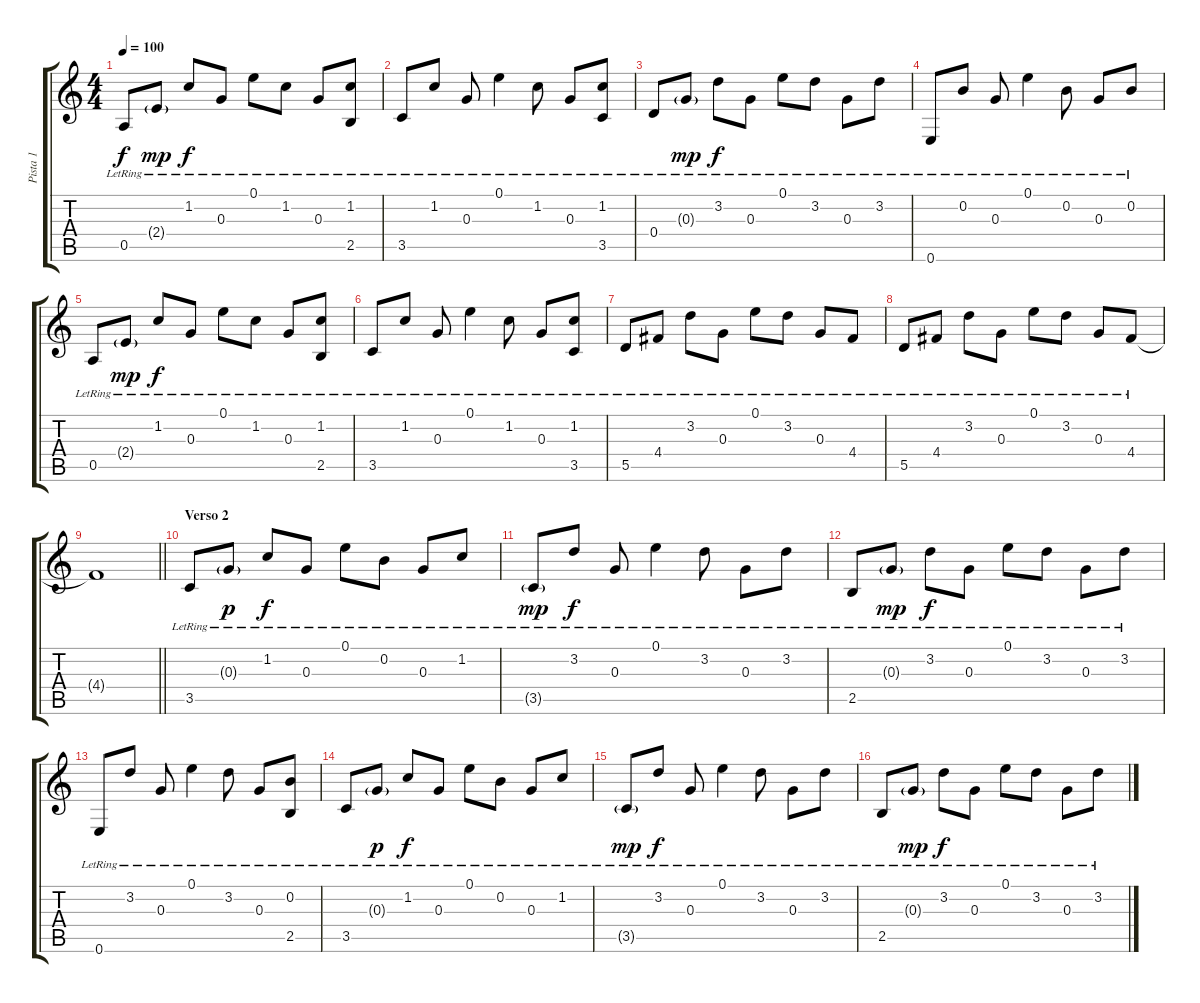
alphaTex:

\track ("Pista 1" "Pista 1") {instrument acousticguitarsteel}
\staff {score tabs}
\tuning (E4 B3 G3 D3 A2 E2) {hide}
\ts (4 4)
\tempo 100
\clef g2
\ks c
0.5{lr}.8{dy f} 2.4{g lr}.8{dy mp} 1.2{lr}.8{dy f} 0.3{lr}.8 0.1{lr}.8 1.2{lr}.8 0.3{lr}.8 (1.2{lr} 2.5).8 |
3.5{lr}.8 1.2{lr}.8 0.3{lr}.8 0.1{lr}.4 1.2{lr}.8 0.3{lr}.8 (1.2{lr} 3.5).8 |
0.4{lr}.8 0.3{g lr}.8{dy mp} 3.2{lr}.8{dy f} 0.3{lr}.8 0.1{lr}.8 3.2{lr}.8 0.3{lr}.8 3.2{lr}.8 |
0.6{lr}.8 0.2{lr}.8 0.3{lr}.8 0.1{lr}.4 0.2{lr}.8 0.3{lr}.8 0.2{lr}.8 |
0.5{lr}.8 2.4{g lr}.8{dy mp} 1.2{lr}.8{dy f} 0.3{lr}.8 0.1{lr}.8 1.2{lr}.8 0.3{lr}.8 (1.2{lr} 2.5).8 |
3.5{lr}.8 1.2{lr}.8 0.3{lr}.8 0.1{lr}.4 1.2{lr}.8 0.3{lr}.8 (1.2{lr} 3.5).8 |
5.5{lr}.8 4.4{lr}.8 3.2{lr}.8 0.3{lr}.8 0.1{lr}.8 3.2{lr}.8 0.3{lr}.8 4.4{lr}.8 |
5.5{lr}.8 4.4{lr}.8 3.2{lr}.8 0.3{lr}.8 0.1{lr}.8 3.2{lr}.8 0.3{lr}.8 4.4{lr}.8 |
\barLineRight lightlight
4.4{t}.1 |
\section ("" "Verso 2")
3.5{lr}.8 0.3{g lr}.8{dy p} 1.2{lr}.8{dy f} 0.3{lr}.8 0.1{lr}.8 0.2{lr}.8 0.3{lr}.8 1.2{lr}.8 |
3.5{g lr}.8{dy mp} 3.2{lr}.8{dy f} 0.3{lr}.8 0.1{lr}.4 3.2{lr}.8 0.3{lr}.8 3.2{lr}.8 |
2.5{lr}.8 0.3{g lr}.8{dy mp} 3.2{lr}.8{dy f} 0.3{lr}.8 0.1{lr}.8 3.2{lr}.8 0.3{lr}.8 3.2{lr}.8 |
0.6{lr}.8 3.2{lr}.8 0.3{lr}.8 0.1{lr}.4 3.2{lr}.8 0.3{lr}.8 (0.2{lr} 2.5{lr}).8 |
3.5{lr}.8 0.3{g lr}.8{dy p} 1.2{lr}.8{dy f} 0.3{lr}.8 0.1{lr}.8 0.2{lr}.8 0.3{lr}.8 1.2{lr}.8 |
3.5{g lr}.8{dy mp} 3.2{lr}.8{dy f} 0.3{lr}.8 0.1{lr}.4 3.2{lr}.8 0.3{lr}.8 3.2{lr}.8 |
2.5{lr}.8 0.3{g lr}.8{dy mp} 3.2{lr}.8{dy f} 0.3{lr}.8 0.1{lr}.8 3.2{lr}.8 0.3{lr}.8 3.2{lr}.8
